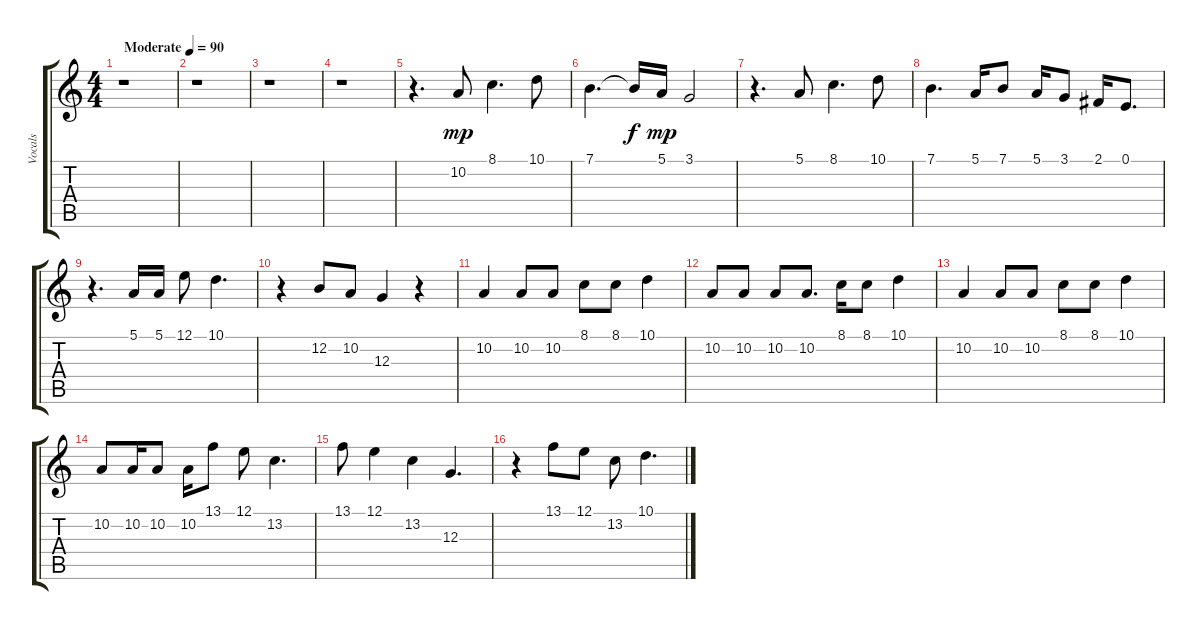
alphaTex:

\track ("Vocals" "Vocals") {instrument harmonica}
\staff {score tabs}
\tuning (E4 B3 G3 D3 A2 E2) {hide}
\ts (4 4)
\tempo (90 "Moderate")
\clef g2
\ks c
r.1{dy mp instrument harmonica} |
r.1 |
r.1 |
r.1 |
r.4{d} 10.2.8 8.1.4{d} 10.1.8 |
7.1.4{d} 7.1{t}.16{dy f} 5.1.16{dy mp} 3.1.2 |
r.4{d} 5.1.8 8.1.4{d} 10.1.8 |
7.1.4{d} 5.1.16 7.1.8 5.1.16 3.1.8 2.1.16 0.1.8{d} |
r.4{d} 5.1.16 5.1.16 12.1.8 10.1.4{d} |
r.4 12.2.8 10.2.8 12.3.4 r.4 |
10.2.4 10.2.8 10.2.8 8.1.8 8.1.8 10.1.4 |
10.2.8 10.2.8 10.2.8 10.2.8{d} 8.1.16 8.1.8 10.1.4 |
10.2.4 10.2.8 10.2.8 8.1.8 8.1.8 10.1.4 |
10.2.8 10.2.16 10.2.8 10.2.16 13.1.8 12.1.8 13.2.4{d} |
13.1.8 12.1.4 13.2.4 12.3.4{d} |
r.4 13.1.8 12.1.8 13.2.8 10.1.4{d}
